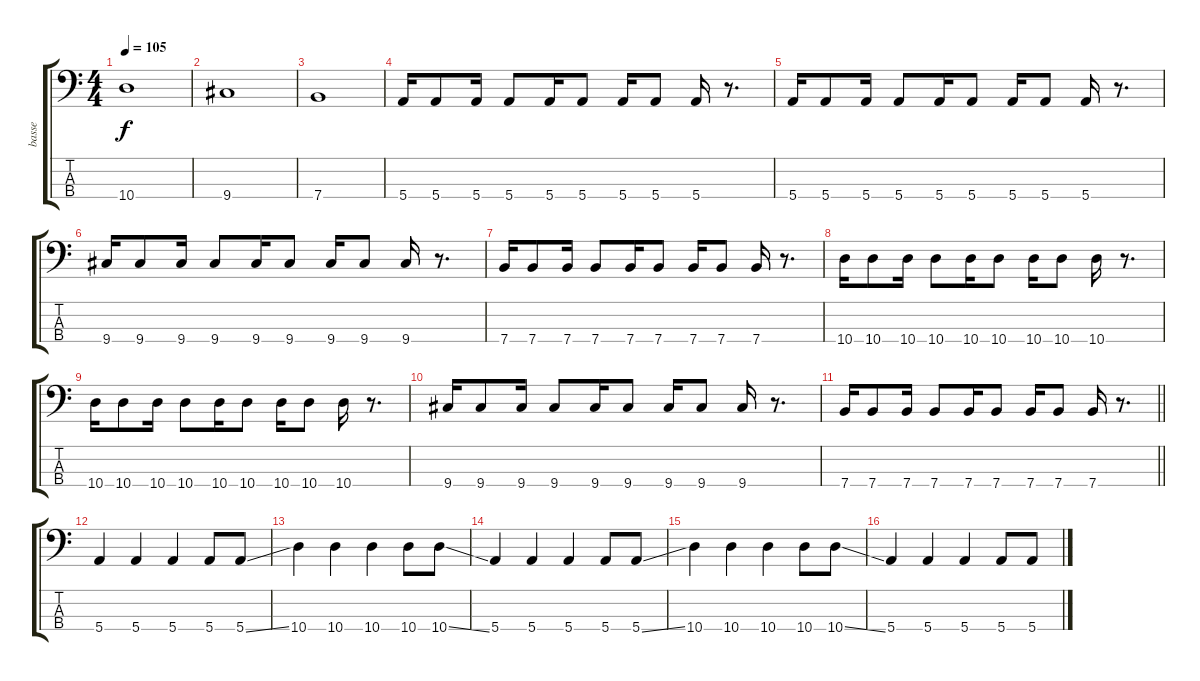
\track ("basse" "basse") {instrument electricbasspick}
\staff {score tabs}
\tuning (G2 D2 A1 E1) {hide}
\ts (4 4)
\tempo 105
\clef f4
\ks c
10.4{t}.1{dy f} |
9.4.1 |
7.4.1 |
5.4.16 5.4.8 5.4.16 5.4.8 5.4.16 5.4.8 5.4.16 5.4.8 5.4.16 r.8{d} |
5.4.16 5.4.8 5.4.16 5.4.8 5.4.16 5.4.8 5.4.16 5.4.8 5.4.16 r.8{d} |
9.4.16 9.4.8 9.4.16 9.4.8 9.4.16 9.4.8 9.4.16 9.4.8 9.4.16 r.8{d} |
7.4.16 7.4.8 7.4.16 7.4.8 7.4.16 7.4.8 7.4.16 7.4.8 7.4.16 r.8{d} |
10.4.16 10.4.8 10.4.16 10.4.8 10.4.16 10.4.8 10.4.16 10.4.8 10.4.16 r.8{d} |
10.4.16 10.4.8 10.4.16 10.4.8 10.4.16 10.4.8 10.4.16 10.4.8 10.4.16 r.8{d} |
9.4.16 9.4.8 9.4.16 9.4.8 9.4.16 9.4.8 9.4.16 9.4.8 9.4.16 r.8{d} |
\barLineRight lightlight
7.4.16 7.4.8 7.4.16 7.4.8 7.4.16 7.4.8 7.4.16 7.4.8 7.4.16 r.8{d} |
5.4.4 5.4.4 5.4.4 5.4.8 5.4{ss}.8 |
10.4.4 10.4.4 10.4.4 10.4.8 10.4{ss}.8 |
5.4.4 5.4.4 5.4.4 5.4.8 5.4{ss}.8 |
10.4.4 10.4.4 10.4.4 10.4.8 10.4{ss}.8 |
5.4.4 5.4.4 5.4.4 5.4.8 5.4{ss}.8
